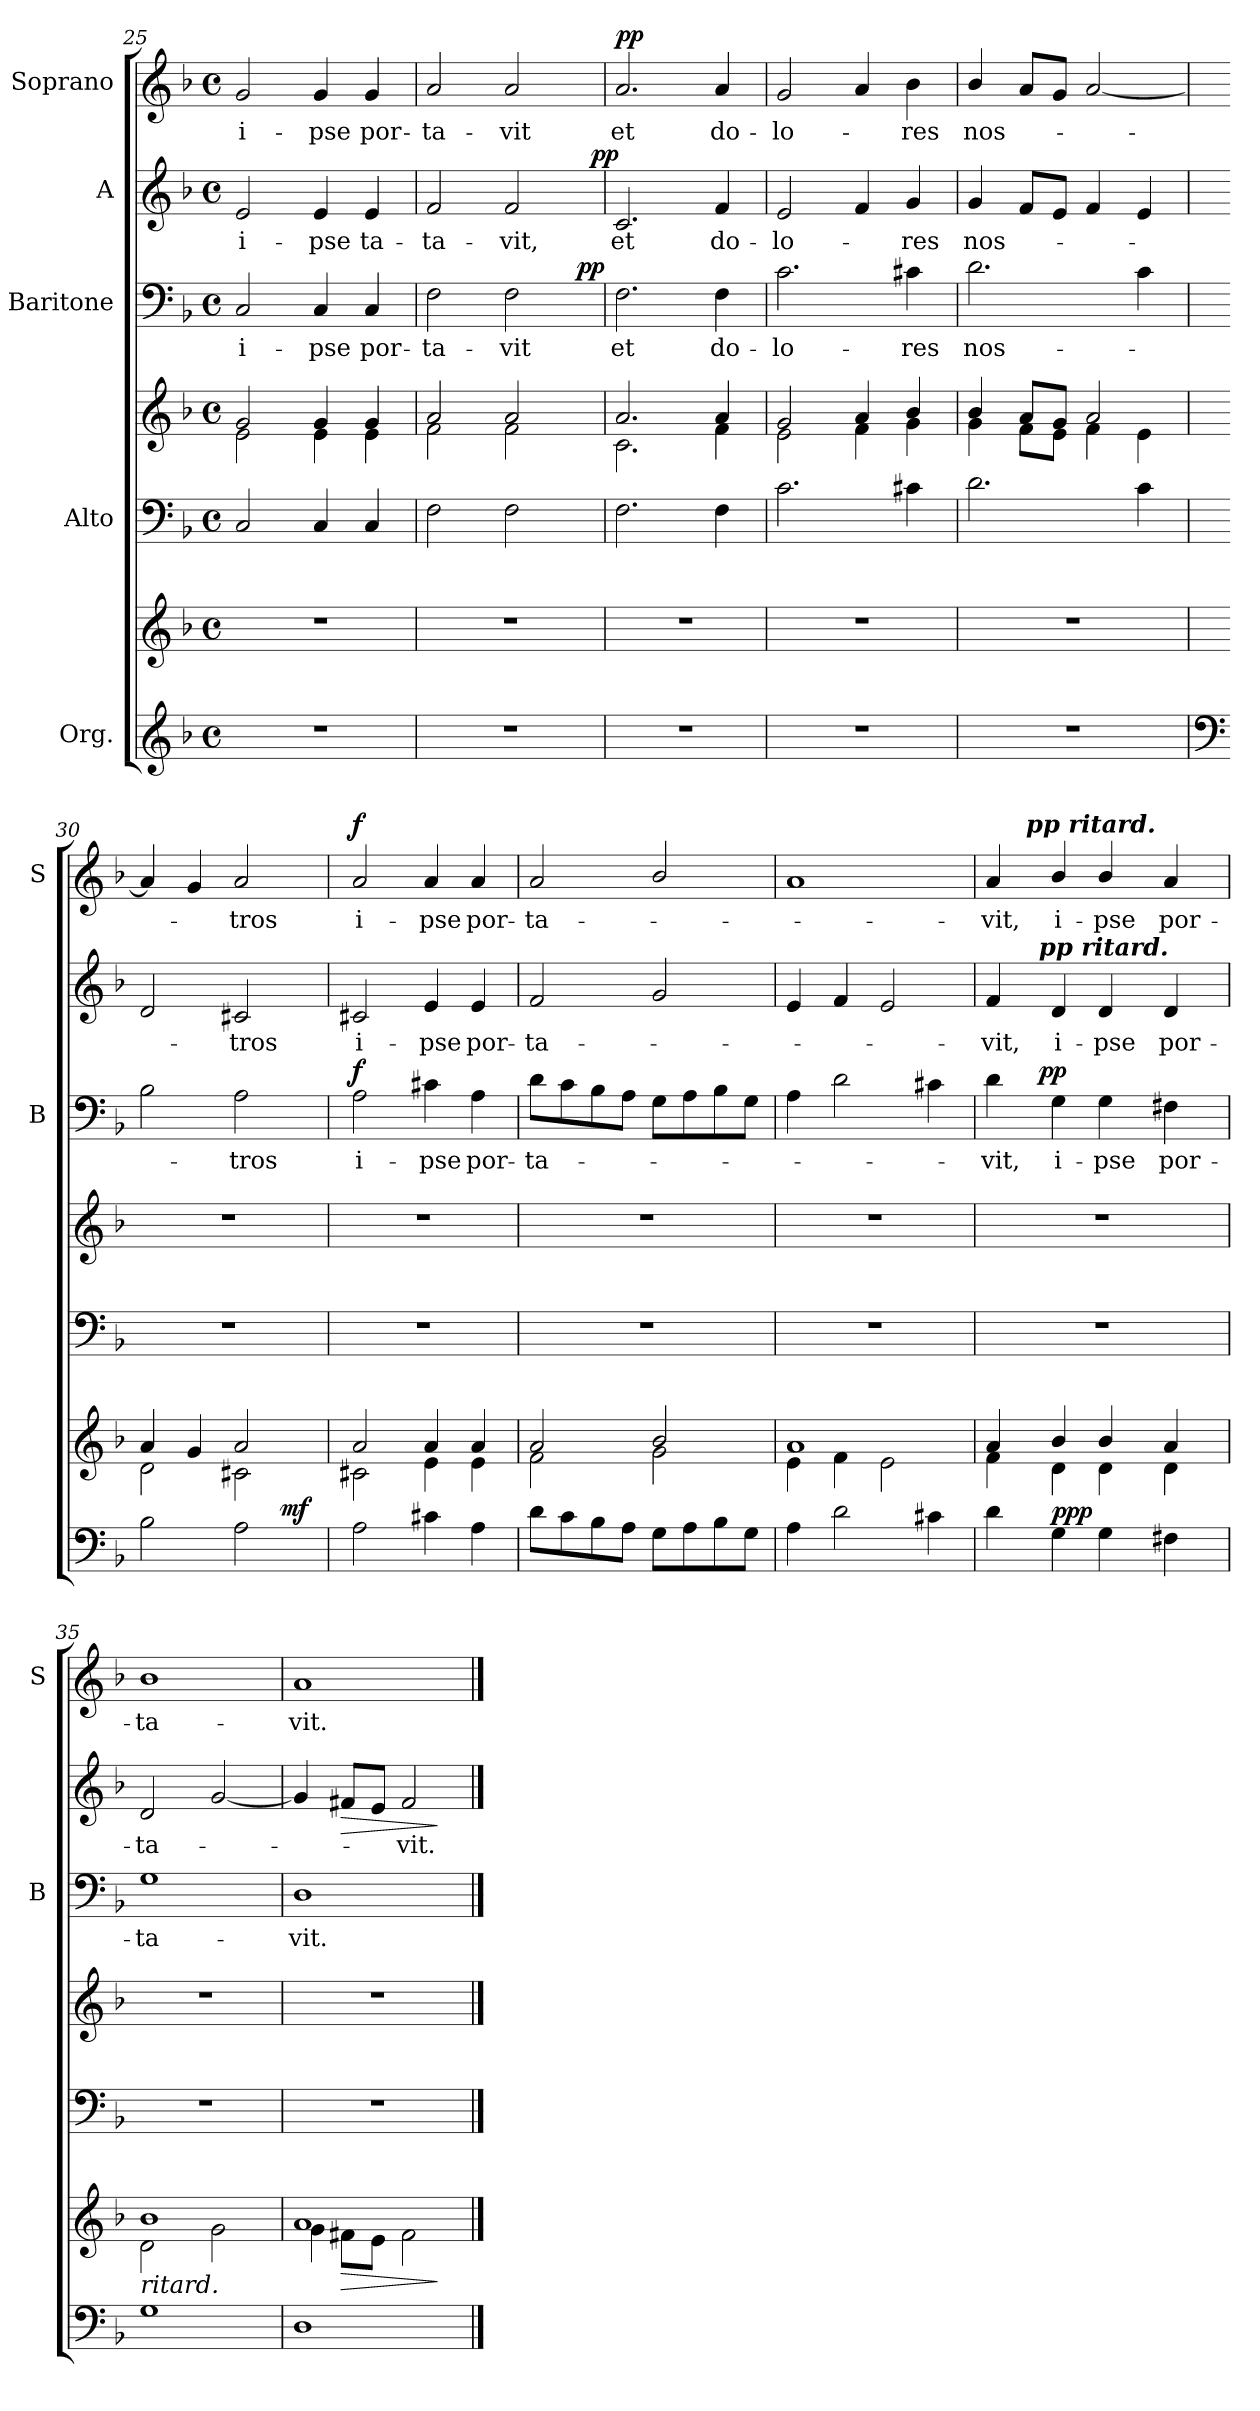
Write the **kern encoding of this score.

**kern	**kern	**dynam	**kern	**kern	**kern	**text	**dynam	**kern	**text	**dynam	**kern	**text	**dynam
*part5	*part5	*part5	*part4	*part4	*part3	*part3	*part3	*part2	*part2	*part2	*part1	*part1	*part1
*staff7	*staff6	*staff6/7	*staff5	*staff4	*staff3	*staff3	*staff3	*staff2	*staff2	*staff2	*staff1	*staff1	*staff1
*I"Org.	*	*	*I"Alto	*	*I"Baritone	*	*	*I"A	*	*	*I"Soprano	*	*
*	*	*	*	*	*I'B	*	*	*	*	*	*I'S	*	*
*clefG2	*clefG2	*	*clefF4	*clefG2	*clefF4	*	*	*clefG2	*	*	*clefG2	*	*
*k[b-]	*k[b-]	*	*k[b-]	*k[b-]	*k[b-]	*	*	*k[b-]	*	*	*k[b-]	*	*
*F:	*F:	*	*F:	*F:	*F:	*	*	*F:	*	*	*F:	*	*
*M4/4	*M4/4	*	*M4/4	*M4/4	*M4/4	*	*	*M4/4	*	*	*M4/4	*	*
*met(c)	*met(c)	*	*met(c)	*met(c)	*met(c)	*	*	*met(c)	*	*	*met(c)	*	*
=25	=25	=25	=25	=25	=25	=25	=25	=25	=25	=25	=25	=25	=25
*	*	*	*	*^	*	*	*	*	*	*	*	*	*
!	!	!	!	!	!	!	!LO:LY:b	!	!	!LO:LY:b	!	!	!LO:LY:b	!
1r	1r	.	2C/	2g/	2e\	2C/	i-	.	2e/	i-	.	2g/	i-	.
!	!	!	!	!	!	!	!LO:LY:b	!	!	!LO:LY:b	!	!	!LO:LY:b	!
.	.	.	4C/	4g/	4e\	4C/	-pse	.	4e/	-pse	.	4g/	-pse	.
!	!	!	!	!	!	!	!LO:LY:b	!	!	!LO:LY:b	!	!	!LO:LY:b	!
.	.	.	4C/	4g/	4e\	4C/	por-	.	4e/	ta-	.	4g/	por-	.
=26	=26	=26	=26	=26	=26	=26	=26	=26	=26	=26	=26	=26	=26	=26
!	!	!	!	!	!	!	!LO:LY:b	!	!	!LO:LY:b	!	!	!LO:LY:b	!
*	*	*	*	*	*	*^	*	*	*^	*	*	*	*	*
1r	1r	.	2F\	2a/	2f\	2F\	2...ryy	-ta-	.	2f/	2ryy	-ta-	.	2a/	-ta-	.
!	!	!	!	!	!	!	!	!LO:LY:b	!	!	!	!LO:LY:b	!	!	!LO:LY:b	!
.	.	.	2F\	2a/	2f\	2F\	.	-vit	.	2f/	4...ryy	-vit,	.	2a/	-vit	.
!	!	!	!	!	!	!	!	!	!LO:DY:a	!	!	!	!	!	!	!
.	.	.	.	.	.	.	16ryy	.	pp	.	.	.	.	.	.	.
!	!	!	!	!	!	!	!	!	!	!	!	!	!LO:DY:a	!	!	!
.	.	.	.	.	.	.	.	.	.	.	32ryy	.	pp	.	.	.
=27	=27	=27	=27	=27	=27	=27	=27	=27	=27	=27	=27	=27	=27	=27	=27	=27
!	!	!	!	!	!	!	!	!LO:LY:b	!	!	!	!LO:LY:b	!	!	!LO:LY:b	!LO:DY:a
*	*	*	*	*	*	*v	*v	*	*	*	*	*	*	*	*	*
*	*	*	*	*	*	*	*	*	*v	*v	*	*	*	*	*
1r	1r	.	2.F\	2.a/	2.c\	2.F\	et	.	2.c/	et	.	2.a/	et	pp
!	!	!	!	!	!	!	!LO:LY:b	!	!	!LO:LY:b	!	!	!LO:LY:b	!
.	.	.	4F\	4a/	4f\	4F\	do-	.	4f/	do-	.	4a/	do-	.
=28	=28	=28	=28	=28	=28	=28	=28	=28	=28	=28	=28	=28	=28	=28
!	!	!	!	!	!	!	!LO:LY:b	!	!	!LO:LY:b	!	!	!LO:LY:b	!
1r	1r	.	2.c\	2g/	2e\	2.c\	-lo-	.	2e/	-lo-	.	2g/	-lo-	.
.	.	.	.	4a/	4f\	.	.	.	4f/	.	.	4a/	.	.
!	!	!	!	!	!	!	!LO:LY:b	!	!	!LO:LY:b	!	!	!LO:LY:b	!
.	.	.	4c#X\	4b-/	4g\	4c#X\	-res	.	4g/	-res	.	4b-\	-res	.
=29	=29	=29	=29	=29	=29	=29	=29	=29	=29	=29	=29	=29	=29	=29
!	!	!	!	!	!	!	!LO:LY:b	!	!	!LO:LY:b	!	!	!LO:LY:b	!
1r	1r	.	2.d\	4b-/	4g\	2.d\	nos-	.	4g/	nos-	.	4b-/	nos-	.
.	.	.	.	8a/L	8f\L	.	.	.	8f/L	.	.	8a/L	.	.
.	.	.	.	8g/J	8e\J	.	.	.	8e/J	.	.	8g/J	.	.
.	.	.	.	2a/	4f\	.	.	.	4f/	.	.	[<2a/	.	.
.	.	.	4c\	.	4e\	4c\	.	.	4e/	.	.	.	.	.
*	*	*	*	*v	*v	*	*	*	*	*	*	*	*	*
!!LO:PB:g=z
=30	=30	=30	=30	=30	=30	=30	=30	=30	=30	=30	=30	=30	=30
*clefF4	*	*	*	*	*	*	*	*	*	*	*	*	*
*^	*^	*	*	*	*	*	*	*	*	*	*	*	*
2B-\	2.ryy	4a/	2d\	.	1r	1r	2B-\	.	.	2d/	.	.	4a/]	.	.
.	.	4g/	.	.	.	.	.	.	.	.	.	.	4g/	.	.
!	!	!	!	!	!	!	!	!LO:LY:b	!	!	!LO:LY:b	!	!	!LO:LY:b	!
2A\	.	2a/	2c#X\	.	.	.	2A\	-tros	.	2c#X/	-tros	.	2a/	-tros	.
!	!	!	!	!LO:DY:a=2	!	!	!	!	!	!	!	!	!	!	!
.	4ryy	.	.	mf	.	.	.	.	.	.	.	.	.	.	.
=31	=31	=31	=31	=31	=31	=31	=31	=31	=31	=31	=31	=31	=31	=31	=31
!	!	!	!	!	!	!	!	!LO:LY:b	!LO:DY:a	!	!LO:LY:b	!	!	!LO:LY:b	!LO:DY:a
*v	*v	*	*	*	*	*	*	*	*	*	*	*	*	*	*
2A\	2a/	2c#X\	.	1r	1r	2A\	i-	f	2c#X/	i-	.	2a/	i-	f
!	!	!	!	!	!	!	!LO:LY:b	!	!	!LO:LY:b	!	!	!LO:LY:b	!
4c#X\	4a/	4e\	.	.	.	4c#X\	-pse	.	4e/	-pse	.	4a/	-pse	.
!	!	!	!	!	!	!	!LO:LY:b	!	!	!LO:LY:b	!	!	!LO:LY:b	!
4A\	4a/	4e\	.	.	.	4A\	por-	.	4e/	por-	.	4a/	por-	.
=32	=32	=32	=32	=32	=32	=32	=32	=32	=32	=32	=32	=32	=32	=32
!	!	!	!	!	!	!	!LO:LY:b	!	!	!LO:LY:b	!	!	!LO:LY:b	!
8d\L	2a/	2f\	.	1r	1r	8d\L	-ta-	.	2f/	-ta-	.	2a/	-ta-	.
8c\	.	.	.	.	.	8c\	.	.	.	.	.	.	.	.
8B-\	.	.	.	.	.	8B-\	.	.	.	.	.	.	.	.
8A\J	.	.	.	.	.	8A\J	.	.	.	.	.	.	.	.
8G\L	2b-/	2g\	.	.	.	8G\L	.	.	2g/	.	.	2b-/	.	.
8A\	.	.	.	.	.	8A\	.	.	.	.	.	.	.	.
8B-\	.	.	.	.	.	8B-\	.	.	.	.	.	.	.	.
8G\J	.	.	.	.	.	8G\J	.	.	.	.	.	.	.	.
=33	=33	=33	=33	=33	=33	=33	=33	=33	=33	=33	=33	=33	=33	=33
4A\	1a	4e\	.	1r	1r	4A\	.	.	4e/	.	.	1a	.	.
2d\	.	4f\	.	.	.	2d\	.	.	4f/	.	.	.	.	.
.	.	2e\	.	.	.	.	.	.	2e/	.	.	.	.	.
4c#X\	.	.	.	.	.	4c#X\	.	.	.	.	.	.	.	.
=34	=34	=34	=34	=34	=34	=34	=34	=34	=34	=34	=34	=34	=34	=34
!	!	!	!	!	!	!	!LO:LY:b	!	!	!LO:LY:b	!	!	!LO:LY:b	!
*	*	*	*	*	*	*^	*	*	*^	*	*	*^	*	*
4d\	4a/	4f\	.	1r	1r	4d\	8..ryy	-vit,	.	4f/	8..ryy	-vit,	.	4a/	8.ryy	-vit,	.
!	!	!	!	!	!	!	!	!	!	!	!	!	!	!	!LO:TX:a:Bi:t=pp ritard.	!	!
.	.	.	.	.	.	.	.	.	.	.	.	.	.	.	2ryy	.	.
!	!	!	!	!	!	!	!	!	!	!	!LO:TX:a:Bi:t=pp ritard.	!	!	!	!	!	!
!	!	!	!	!	!	!	!	!	!LO:DY:a	!	!	!	!	!	!	!	!
.	.	.	.	.	.	.	2ryy	.	pp	.	2ryy	.	.	.	.	.	.
!	!	!	!LO:DY:a=2	!	!	!	!	!LO:LY:b	!	!	!	!LO:LY:b	!	!	!	!LO:LY:b	!
4G\	4b-/	4d\	ppp	.	.	4G\	.	i-	.	4d/	.	i-	.	4b-/	.	i-	.
!	!	!	!	!	!	!	!	!LO:LY:b	!	!	!	!LO:LY:b	!	!	!	!LO:LY:b	!
4G\	4b-/	4d\	.	.	.	4G\	.	-pse	.	4d/	.	-pse	.	4b-/	.	-pse	.
.	.	.	.	.	.	.	.	.	.	.	.	.	.	.	4ryy	.	.
.	.	.	.	.	.	.	4ryy	.	.	.	4ryy	.	.	.	.	.	.
!	!	!	!	!	!	!	!	!LO:LY:b	!	!	!	!LO:LY:b	!	!	!	!LO:LY:b	!
4F#X\	4a/	4d\	.	.	.	4F#X\	.	por-	.	4d/	.	por-	.	4a/	.	por-	.
.	.	.	.	.	.	.	.	.	.	.	.	.	.	.	16ryy	.	.
.	.	.	.	.	.	.	32ryy	.	.	.	32ryy	.	.	.	.	.	.
=35	=35	=35	=35	=35	=35	=35	=35	=35	=35	=35	=35	=35	=35	=35	=35	=35	=35
!	!LO:TX:b:i:t=ritard.	!	!	!	!	!	!	!	!	!	!	!	!	!	!	!	!
!	!	!	!	!	!	!	!	!LO:LY:b	!	!	!	!LO:LY:b	!	!	!	!LO:LY:b	!
*	*	*	*	*	*	*v	*v	*	*	*	*	*	*	*v	*v	*	*
*	*	*	*	*	*	*	*	*	*v	*v	*	*	*	*	*
1G	1b-	2d\	.	1r	1r	1G	-ta-	.	2d/	-ta-	.	1b-	-ta-	.
.	.	2g\	.	.	.	.	.	.	[<2g/	.	.	.	.	.
=36	=36	=36	=36	=36	=36	=36	=36	=36	=36	=36	=36	=36	=36	=36
!	!	!	!	!	!	!	!LO:LY:b	!	!	!	!	!	!LO:LY:b	!
1D	1a	4g\	.	1r	1r	1D	-vit.	.	4g/]	.	.	1a	-vit.	.
!	!	!	!LO:HP:b	!	!	!	!	!	!	!	!LO:HP:b	!	!	!
.	.	8f#X\L	>	.	.	.	.	.	8f#X/L	.	>	.	.	.
.	.	8e\J	.	.	.	.	.	.	8e/J	.	.	.	.	.
!	!	!	!	!	!	!	!	!	!	!LO:LY:b	!	!	!	!
.	.	2f#\	.	.	.	.	.	.	2f#/	-vit.	.	.	.	.
*	*v	*v	*	*	*	*	*	*	*	*	*	*	*	*
.	.	]	.	.	.	.	.	.	.	]	.	.	.
==	==	==	==	==	==	==	==	==	==	==	==	==	==
*-	*-	*-	*-	*-	*-	*-	*-	*-	*-	*-	*-	*-	*-
